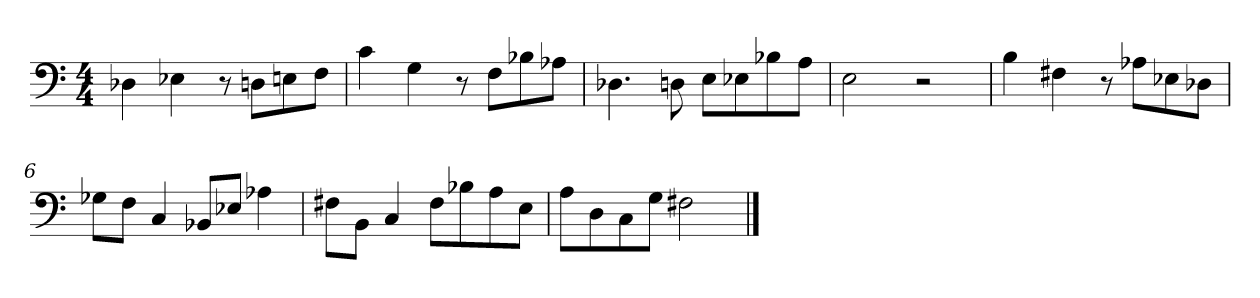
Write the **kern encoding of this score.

**kern
*part1
*staff1
*clefF4
*k[]
*C:
*M4/4
=1
4D-X\
4E-X\
8r
8Dn\L
8En\
8F\J
=2
4c\
4G\
8r
8F\L
8B-X\
8A-X\J
=3
4.D-X\
8Dn\
8E\L
8E-X\
8B-X\
8A\J
=4
2E\
2r
!!LO:LB:g=z
=5
4B\
4F#X\
8r
8A-X\L
8E-X\
8D-X\J
=6
8G-X\L
8F\J
4C/
8BB-X/L
8E-X/J
4A-X\
=7
8F#X\L
8BB\J
4C/
8F#\L
8B-X\
8A\
8E\J
=8
8A\L
8D\
8C\
8G\J
2F#X\
==
*-
